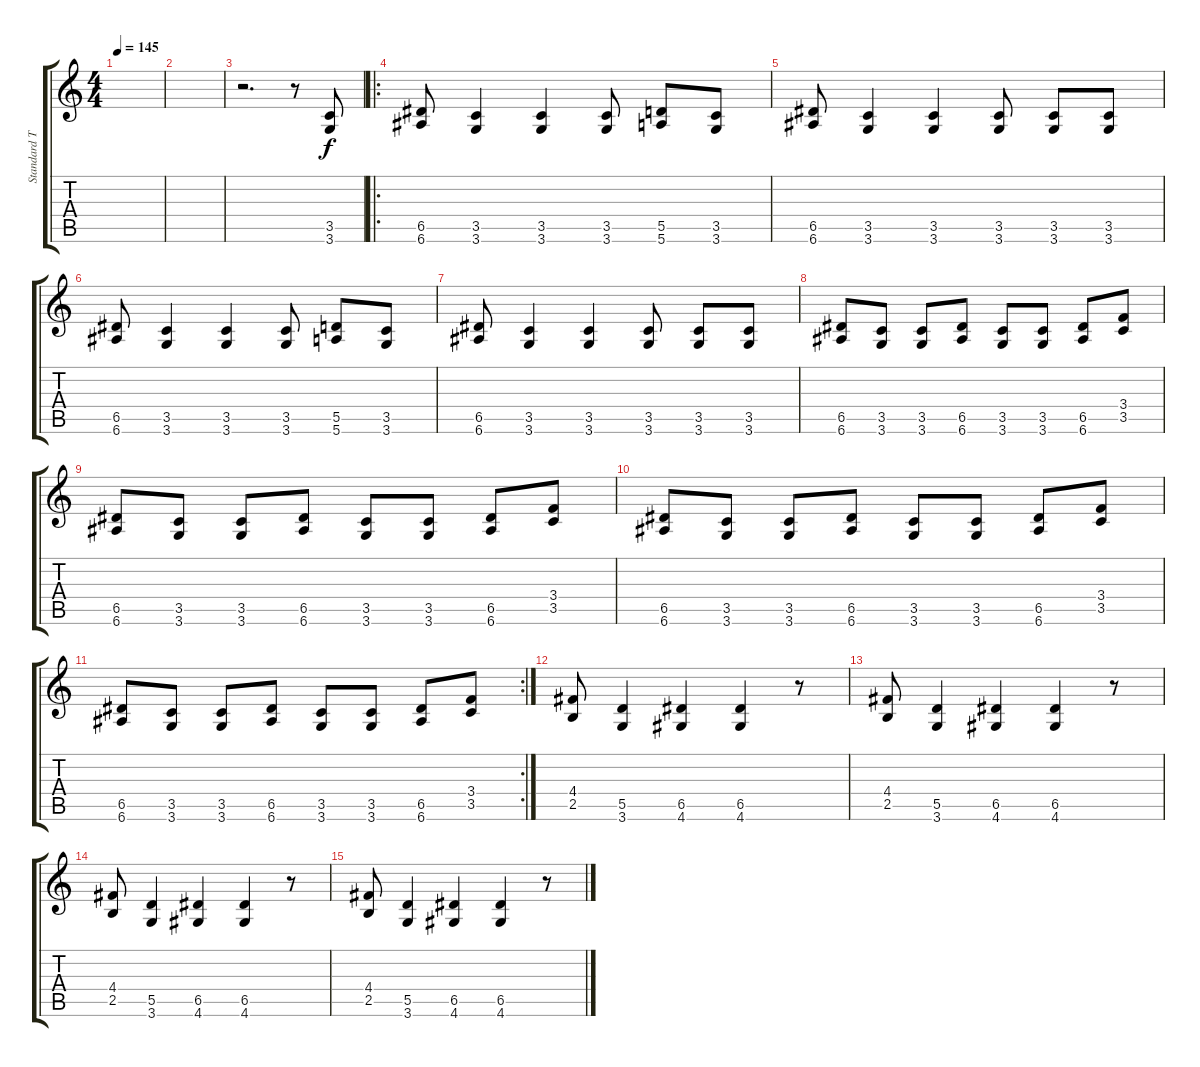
\track ("Standard Tuning" "Standard T") {instrument overdrivenguitar}
\staff {score tabs}
\tuning (E4 B3 G3 D3 A2 E2) {hide}
\ts (4 4)
\tempo 145
\clef g2
\ks c
|
|
r.2{d} r.8 (3.5 3.6).8 |
\ro
(6.5 6.6).8 (3.5 3.6).4 (3.5 3.6).4 (3.5 3.6).8 (5.5 5.6).8 (3.5 3.6).8 |
(6.5 6.6).8 (3.5 3.6).4 (3.5 3.6).4 (3.5 3.6).8 (3.5 3.6).8 (3.5 3.6).8 |
(6.5 6.6).8 (3.5 3.6).4 (3.5 3.6).4 (3.5 3.6).8 (5.5 5.6).8 (3.5 3.6).8 |
(6.5 6.6).8 (3.5 3.6).4 (3.5 3.6).4 (3.5 3.6).8 (3.5 3.6).8 (3.5 3.6).8 |
(6.5 6.6).8 (3.5 3.6).8 (3.5 3.6).8 (6.5 6.6).8 (3.5 3.6).8 (3.5 3.6).8 (6.5 6.6).8 (3.4 3.5).8 |
(6.5 6.6).8 (3.5 3.6).8 (3.5 3.6).8 (6.5 6.6).8 (3.5 3.6).8 (3.5 3.6).8 (6.5 6.6).8 (3.4 3.5).8 |
(6.5 6.6).8 (3.5 3.6).8 (3.5 3.6).8 (6.5 6.6).8 (3.5 3.6).8 (3.5 3.6).8 (6.5 6.6).8 (3.4 3.5).8 |
\rc 2
(6.5 6.6).8 (3.5 3.6).8 (3.5 3.6).8 (6.5 6.6).8 (3.5 3.6).8 (3.5 3.6).8 (6.5 6.6).8 (3.4 3.5).8 |
(4.4 2.5).8 (5.5 3.6).4 (6.5 4.6).4 (6.5 4.6).4 r.8 |
(4.4 2.5).8 (5.5 3.6).4 (6.5 4.6).4 (6.5 4.6).4 r.8 |
(4.4 2.5).8 (5.5 3.6).4 (6.5 4.6).4 (6.5 4.6).4 r.8 |
(4.4 2.5).8 (5.5 3.6).4 (6.5 4.6).4 (6.5 4.6).4 r.8
